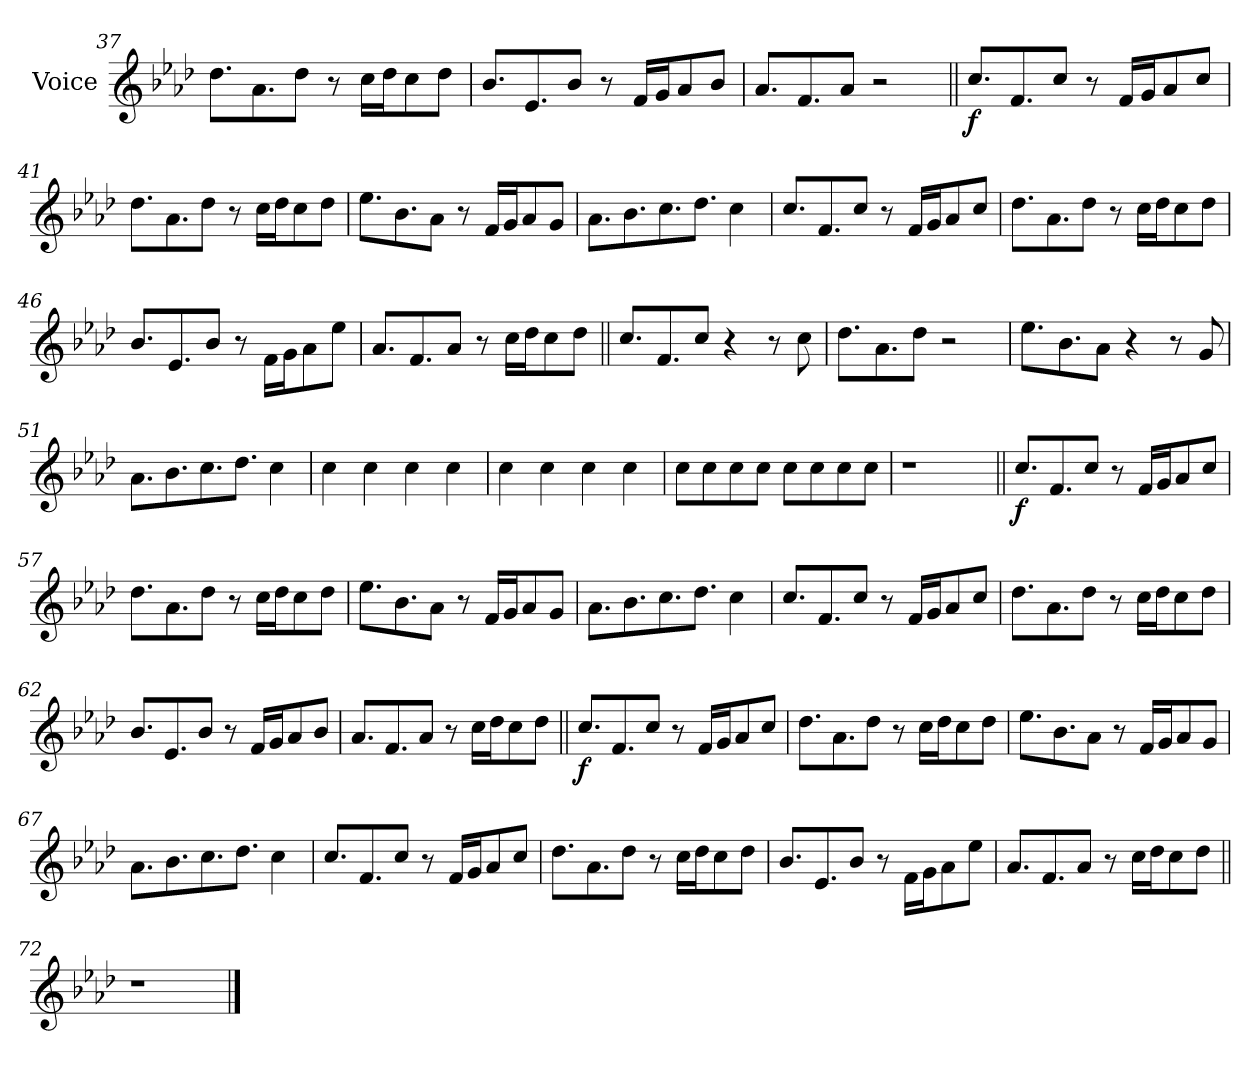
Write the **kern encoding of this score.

**kern	**dynam
*part1	*part1
*staff1	*staff1
*I"Voice	*
*I'Vc.	*
*clefG2	*
*k[b-e-a-d-]	*
=37	=37
8.dd-\L	.
8.a-\	.
8dd-\J	.
8r	.
16cc\LL	.
16dd-\J	.
8cc\	.
8dd-\J	.
=38	=38
8.b-/L	.
8.e-/	.
8b-/J	.
8r	.
16f/LL	.
16g/J	.
8a-/	.
8b-/J	.
=39	=39
8.a-/L	.
8.f/	.
8a-/J	.
2r	.
=40||	=40||
!	!LO:DY:b
8.cc/L	f
8.f/	.
8cc/J	.
8r	.
16f/LL	.
16g/J	.
8a-/	.
8cc/J	.
=41	=41
8.dd-\L	.
8.a-\	.
8dd-\J	.
8r	.
16cc\LL	.
16dd-\J	.
8cc\	.
8dd-\J	.
=42	=42
8.ee-\L	.
8.b-\	.
8a-\J	.
8r	.
16f/LL	.
16g/J	.
8a-/	.
8g/J	.
=43	=43
8.a-\L	.
8.b-\	.
8.cc\	.
8.dd-\J	.
4cc\	.
=44	=44
8.cc/L	.
8.f/	.
8cc/J	.
8r	.
16f/LL	.
16g/J	.
8a-/	.
8cc/J	.
=45	=45
8.dd-\L	.
8.a-\	.
8dd-\J	.
8r	.
16cc\LL	.
16dd-\J	.
8cc\	.
8dd-\J	.
=46	=46
8.b-/L	.
8.e-/	.
8b-/J	.
8r	.
16f\LL	.
16g\J	.
8a-\	.
8ee-\J	.
=47	=47
8.a-/L	.
8.f/	.
8a-/J	.
8r	.
16cc\LL	.
16dd-\J	.
8cc\	.
8dd-\J	.
=48||	=48||
8.cc/L	.
8.f/	.
8cc/J	.
4r	.
8r	.
8cc\	.
=49	=49
8.dd-\L	.
8.a-\	.
8dd-\J	.
2r	.
=50	=50
8.ee-\L	.
8.b-\	.
8a-\J	.
4r	.
8r	.
8g/	.
=51	=51
8.a-\L	.
8.b-\	.
8.cc\	.
8.dd-\J	.
4cc\	.
=52	=52
4cc\	.
4cc\	.
4cc\	.
4cc\	.
=53	=53
4cc\	.
4cc\	.
4cc\	.
4cc\	.
=54	=54
8cc\L	.
8cc\	.
8cc\	.
8cc\J	.
8cc\L	.
8cc\	.
8cc\	.
8cc\J	.
=55	=55
1r	.
=56||	=56||
!	!LO:DY:b
8.cc/L	f
8.f/	.
8cc/J	.
8r	.
16f/LL	.
16g/J	.
8a-/	.
8cc/J	.
=57	=57
8.dd-\L	.
8.a-\	.
8dd-\J	.
8r	.
16cc\LL	.
16dd-\J	.
8cc\	.
8dd-\J	.
=58	=58
8.ee-\L	.
8.b-\	.
8a-\J	.
8r	.
16f/LL	.
16g/J	.
8a-/	.
8g/J	.
=59	=59
8.a-\L	.
8.b-\	.
8.cc\	.
8.dd-\J	.
4cc\	.
=60	=60
8.cc/L	.
8.f/	.
8cc/J	.
8r	.
16f/LL	.
16g/J	.
8a-/	.
8cc/J	.
=61	=61
8.dd-\L	.
8.a-\	.
8dd-\J	.
8r	.
16cc\LL	.
16dd-\J	.
8cc\	.
8dd-\J	.
=62	=62
8.b-/L	.
8.e-/	.
8b-/J	.
8r	.
16f/LL	.
16g/J	.
8a-/	.
8b-/J	.
=63	=63
8.a-/L	.
8.f/	.
8a-/J	.
8r	.
16cc\LL	.
16dd-\J	.
8cc\	.
8dd-\J	.
=64||	=64||
!	!LO:DY:b
8.cc/L	f
8.f/	.
8cc/J	.
8r	.
16f/LL	.
16g/J	.
8a-/	.
8cc/J	.
=65	=65
8.dd-\L	.
8.a-\	.
8dd-\J	.
8r	.
16cc\LL	.
16dd-\J	.
8cc\	.
8dd-\J	.
=66	=66
8.ee-\L	.
8.b-\	.
8a-\J	.
8r	.
16f/LL	.
16g/J	.
8a-/	.
8g/J	.
=67	=67
8.a-\L	.
8.b-\	.
8.cc\	.
8.dd-\J	.
4cc\	.
=68	=68
8.cc/L	.
8.f/	.
8cc/J	.
8r	.
16f/LL	.
16g/J	.
8a-/	.
8cc/J	.
=69	=69
8.dd-\L	.
8.a-\	.
8dd-\J	.
8r	.
16cc\LL	.
16dd-\J	.
8cc\	.
8dd-\J	.
=70	=70
8.b-/L	.
8.e-/	.
8b-/J	.
8r	.
16f\LL	.
16g\J	.
8a-\	.
8ee-\J	.
=71	=71
8.a-/L	.
8.f/	.
8a-/J	.
8r	.
16cc\LL	.
16dd-\J	.
8cc\	.
8dd-\J	.
=72||	=72||
1r	.
==	==
*-	*-
